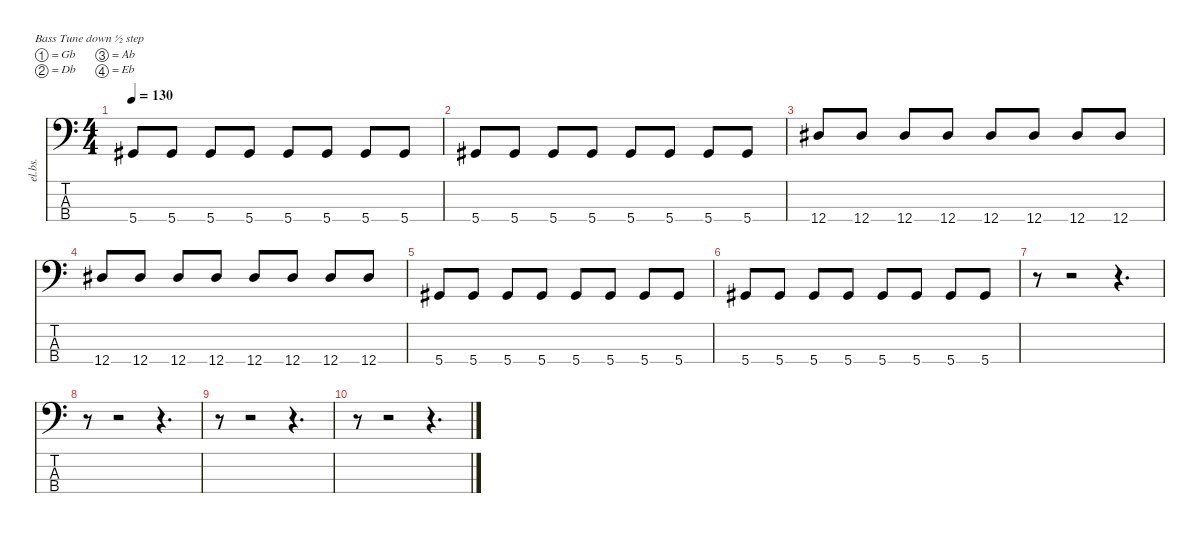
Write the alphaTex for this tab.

\defaultSystemsLayout 4
\hideDynamics
\bracketExtendMode nobrackets
\otherSystemsTrackNameOrientation horizontal
\track ("D'Arcy" "el.bs.") {instrument electricbasspick}
\staff {score tabs}
\tuning (Gb2 Db2 Ab1 Eb1)
\ts (4 4)
\tempo 130
\clef f4
\ks c
5.4{acc #}.8{dy f beam Up} 5.4{acc #}.8{beam Up} 5.4{acc #}.8{beam Up} 5.4{acc #}.8{beam Up} 5.4{acc #}.8{beam Up} 5.4{acc #}.8{beam Up} 5.4{acc #}.8{beam Up} 5.4{acc #}.8{beam Up} |
5.4{acc #}.8{beam Up} 5.4{acc #}.8{beam Up} 5.4{acc #}.8{beam Up} 5.4{acc #}.8{beam Up} 5.4{acc #}.8{beam Up} 5.4{acc #}.8{beam Up} 5.4{acc #}.8{beam Up} 5.4{acc #}.8{beam Up} |
12.4{acc #}.8{beam Up} 12.4{acc #}.8{beam Up} 12.4{acc #}.8{beam Up} 12.4{acc #}.8{beam Up} 12.4{acc #}.8{beam Up} 12.4{acc #}.8{beam Up} 12.4{acc #}.8{beam Up} 12.4{acc #}.8{beam Up} |
12.4{acc #}.8{beam Up} 12.4{acc #}.8{beam Up} 12.4{acc #}.8{beam Up} 12.4{acc #}.8{beam Up} 12.4{acc #}.8{beam Up} 12.4{acc #}.8{beam Up} 12.4{acc #}.8{beam Up} 12.4{acc #}.8{beam Up} |
5.4{acc #}.8{beam Up} 5.4{acc #}.8{beam Up} 5.4{acc #}.8{beam Up} 5.4{acc #}.8{beam Up} 5.4{acc #}.8{beam Up} 5.4{acc #}.8{beam Up} 5.4{acc #}.8{beam Up} 5.4{acc #}.8{beam Up} |
5.4{acc #}.8{beam Up} 5.4{acc #}.8{beam Up} 5.4{acc #}.8{beam Up} 5.4{acc #}.8{beam Up} 5.4{acc #}.8{beam Up} 5.4{acc #}.8{beam Up} 5.4{acc #}.8{beam Up} 5.4{acc #}.8{beam Up} |
r.8{beam Down} r.2{beam Down} r.4{d beam Down} |
r.8{beam Down} r.2{beam Down} r.4{d beam Down} |
r.8{beam Down} r.2{beam Down} r.4{d beam Down} |
r.8{beam Down} r.2{beam Down} r.4{d beam Down}
